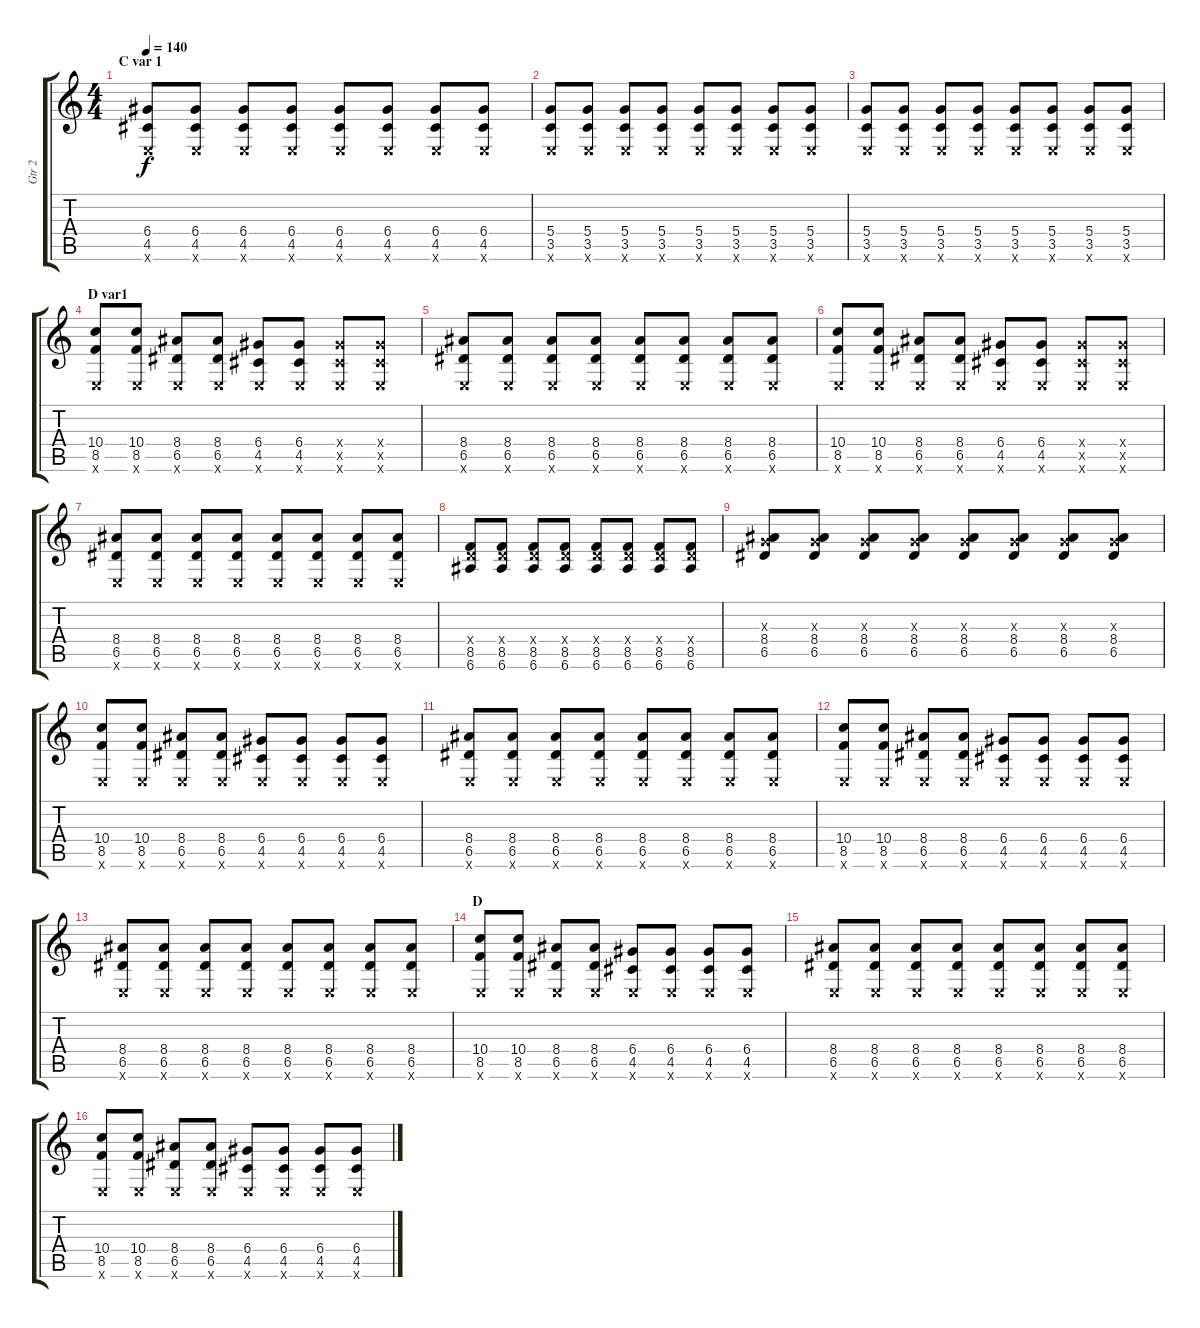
\track ("Gtr 2" "Gtr 2") {instrument overdrivenguitar}
\staff {score tabs}
\tuning (E4 B3 G3 D3 A2 E2) {hide}
\ts (4 4)
\section ("" "C var 1")
\tempo 140
\clef g2
\ks c
(6.4 4.5 0.6{x}).8{dy f} (6.4 4.5 0.6{x}).8 (6.4 4.5 0.6{x}).8 (6.4 4.5 0.6{x}).8 (6.4 4.5 0.6{x}).8 (6.4 4.5 0.6{x}).8 (6.4 4.5 0.6{x}).8 (6.4 4.5 0.6{x}).8 |
(5.4 3.5 0.6{x}).8 (5.4 3.5 0.6{x}).8 (5.4 3.5 0.6{x}).8 (5.4 3.5 0.6{x}).8 (5.4 3.5 0.6{x}).8 (5.4 3.5 0.6{x}).8 (5.4 3.5 0.6{x}).8 (5.4 3.5 0.6{x}).8 |
(5.4 3.5 0.6{x}).8 (5.4 3.5 0.6{x}).8 (5.4 3.5 0.6{x}).8 (5.4 3.5 0.6{x}).8 (5.4 3.5 0.6{x}).8 (5.4 3.5 0.6{x}).8 (5.4 3.5 0.6{x}).8 (5.4 3.5 0.6{x}).8 |
\section ("" "D var1")
(10.4 8.5 0.6{x}).8 (10.4 8.5 0.6{x}).8 (8.4 6.5 0.6{x}).8 (8.4 6.5 0.6{x}).8 (6.4 4.5 0.6{x}).8 (6.4 4.5 0.6{x}).8 (6.4{x} 4.5{x} 0.6{x}).8 (6.4{x} 4.5{x} 0.6{x}).8 |
(8.4 6.5 0.6{x}).8 (8.4 6.5 0.6{x}).8 (8.4 6.5 0.6{x}).8 (8.4 6.5 0.6{x}).8 (8.4 6.5 0.6{x}).8 (8.4 6.5 0.6{x}).8 (8.4 6.5 0.6{x}).8 (8.4 6.5 0.6{x}).8 |
(10.4 8.5 0.6{x}).8 (10.4 8.5 0.6{x}).8 (8.4 6.5 0.6{x}).8 (8.4 6.5 0.6{x}).8 (6.4 4.5 0.6{x}).8 (6.4 4.5 0.6{x}).8 (6.4{x} 4.5{x} 0.6{x}).8 (6.4{x} 4.5{x} 0.6{x}).8 |
(8.4 6.5 0.6{x}).8 (8.4 6.5 0.6{x}).8 (8.4 6.5 0.6{x}).8 (8.4 6.5 0.6{x}).8 (8.4 6.5 0.6{x}).8 (8.4 6.5 0.6{x}).8 (8.4 6.5 0.6{x}).8 (8.4 6.5 0.6{x}).8 |
(0.4{x} 8.5 6.6).8 (0.4{x} 8.5 6.6).8 (0.4{x} 8.5 6.6).8 (0.4{x} 8.5 6.6).8 (0.4{x} 8.5 6.6).8 (0.4{x} 8.5 6.6).8 (0.4{x} 8.5 6.6).8 (0.4{x} 8.5 6.6).8 |
(0.3{x} 8.4 6.5).8 (0.3{x} 8.4 6.5).8 (0.3{x} 8.4 6.5).8 (0.3{x} 8.4 6.5).8 (0.3{x} 8.4 6.5).8 (0.3{x} 8.4 6.5).8 (0.3{x} 8.4 6.5).8 (0.3{x} 8.4 6.5).8 |
(10.4 8.5 0.6{x}).8 (10.4 8.5 0.6{x}).8 (8.4 6.5 0.6{x}).8 (8.4 6.5 0.6{x}).8 (6.4 4.5 0.6{x}).8 (6.4 4.5 0.6{x}).8 (6.4 4.5 0.6{x}).8 (6.4 4.5 0.6{x}).8 |
(8.4 6.5 0.6{x}).8 (8.4 6.5 0.6{x}).8 (8.4 6.5 0.6{x}).8 (8.4 6.5 0.6{x}).8 (8.4 6.5 0.6{x}).8 (8.4 6.5 0.6{x}).8 (8.4 6.5 0.6{x}).8 (8.4 6.5 0.6{x}).8 |
(10.4 8.5 0.6{x}).8 (10.4 8.5 0.6{x}).8 (8.4 6.5 0.6{x}).8 (8.4 6.5 0.6{x}).8 (6.4 4.5 0.6{x}).8 (6.4 4.5 0.6{x}).8 (6.4 4.5 0.6{x}).8 (6.4 4.5 0.6{x}).8 |
(8.4 6.5 0.6{x}).8 (8.4 6.5 0.6{x}).8 (8.4 6.5 0.6{x}).8 (8.4 6.5 0.6{x}).8 (8.4 6.5 0.6{x}).8 (8.4 6.5 0.6{x}).8 (8.4 6.5 0.6{x}).8 (8.4 6.5 0.6{x}).8 |
\section ("" "D")
(10.4 8.5 0.6{x}).8 (10.4 8.5 0.6{x}).8 (8.4 6.5 0.6{x}).8 (8.4 6.5 0.6{x}).8 (6.4 4.5 0.6{x}).8 (6.4 4.5 0.6{x}).8 (6.4 4.5 0.6{x}).8 (6.4 4.5 0.6{x}).8 |
(8.4 6.5 0.6{x}).8 (8.4 6.5 0.6{x}).8 (8.4 6.5 0.6{x}).8 (8.4 6.5 0.6{x}).8 (8.4 6.5 0.6{x}).8 (8.4 6.5 0.6{x}).8 (8.4 6.5 0.6{x}).8 (8.4 6.5 0.6{x}).8 |
(10.4 8.5 0.6{x}).8 (10.4 8.5 0.6{x}).8 (8.4 6.5 0.6{x}).8 (8.4 6.5 0.6{x}).8 (6.4 4.5 0.6{x}).8 (6.4 4.5 0.6{x}).8 (6.4 4.5 0.6{x}).8 (6.4 4.5 0.6{x}).8
